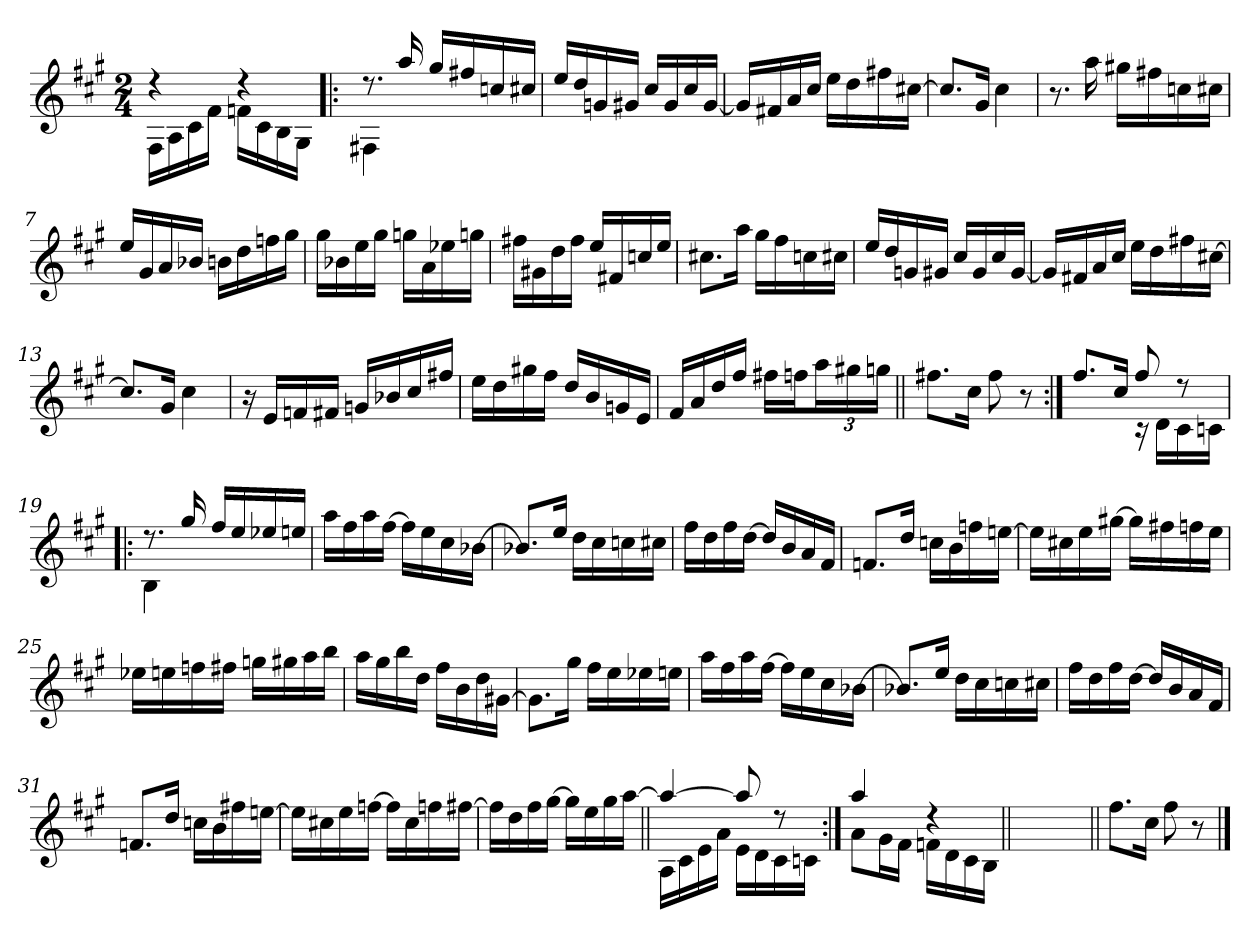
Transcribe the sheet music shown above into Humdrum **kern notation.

**kern
*part1
*staff1
*clefG2
*k[f#c#g#]
*A:
*M2/4
=1
*^
4rdd	16F#\LL
.	16A\
.	16c#\
.	16f#\JJ
4rdd	16fn\LL
.	16c#\
.	16B\
.	16G#\JJ
=2!|:	=2!|:
8.rdd	4F#X\
16aa/	.
16gg#/LL	4ryy
16ff#X/	.
16ccn/	.
16cc#X/JJ	.
*v	*v
=3
16ee/LL
16dd/
16gn/
16g#X/JJ
16cc#/LL
16g#/
16cc#/
[<16g#/JJ
=4
16g#/LL]
16f#X/
16a/
16cc#/JJ
16ee\LL
16dd\
16ff#X\
[>16cc#X\JJ
!!LO:LB:g=z
=5
8.cc#/L]
16g#/Jk
4cc#\
=6
8.r
16aa\
16gg#X\LL
16ff#X\
16ccn\
16cc#X\JJ
=7
16ee/LL
16g#/
16a/
16b-X/JJ
16bn\LL
16dd\
16ffn\
16gg#\JJ
=8
16gg#\LL
16b-X\
16ee\
16gg#\JJ
16ggn\LL
16a\
16ee-X\
16ggn\JJ
!!LO:LB:g=z
=9
16ff#X\LL
16g#X\
16dd\
16ff#\JJ
16ee/LL
16f#X/
16ccn/
16ee/JJ
=10
8.cc#X\L
16aa\Jk
16gg#\LL
16ff#\
16ccn\
16cc#X\JJ
=11
16ee/LL
16dd/
16gn/
16g#X/JJ
16cc#/LL
16g#/
16cc#/
[<16g#/JJ
=12
16g#/LL]
16f#X/
16a/
16cc#/JJ
16ee\LL
16dd\
16ff#X\
[>16cc#X\JJ
!!LO:LB:g=z
=13
8.cc#/L]
16g#/Jk
4cc#\
=14
16r
16e/LL
16fn/
16f#X/JJ
16gn/LL
16b-X/
16cc#/
16ff#X/JJ
=15
16ee\LL
16dd\
16gg#X\
16ff#\JJ
16dd/LL
16b/
16gn/
16e/JJ
=16
16f#/LL
16a/
16dd/
16ff#/JJ
16ff#X\LL
16ffn\J
24aa\L
24gg#X\
24ggn\JJ
!!LO:LB:g=z
=17||
8.ff#X\L
16cc#\Jk
8ff#\
8r
=18:|!
*^
8.ff#/L	4ryy
16cc#/Jk	.
8ff#/	16rc
.	16d\LL
8rdd	16c#\
.	16cn\JJ
=19!|:	=19!|:
8.rdd	4B\
16gg#/	.
16ff#/LL	4ryy
16ee/	.
16ee-X/	.
16een/JJ	.
*v	*v
=20
16aa\LL
16ff#\
16aa\
[>16ff#\JJ
16ff#\LL]
16ee\
16cc#\
[<16b-X\JJ
!!LO:LB:g=z
=21
8.b-X/L]
16ee/Jk
16dd\LL
16cc#\
16ccn\
16cc#X\JJ
=22
16ff#\LL
16dd\
16ff#\
[>16dd\JJ
16dd/LL]
16b/
16a/
16f#/JJ
=23
8.fn/L
16dd/Jk
16ccn\LL
16b\
16ffn\
[>16een\JJ
=24
16ee\LL]
16cc#X\
16ee\
[>16gg#X\JJ
16gg#\LL]
16ff#X\
16ffn\
16ee\JJ
!!LO:LB:g=z
=25
16ee-X\LL
16een\
16ffn\
16ff#X\JJ
16ggn\LL
16gg#X\
16aa\
16bb\JJ
=26
16aa\LL
16gg#\
16bb\
16dd\JJ
16ff#\LL
16b\
16dd\
[<16g#X\JJ
=27
8.g#\L]
16gg#\Jk
16ff#\LL
16ee\
16ee-X\
16een\JJ
=28
16aa\LL
16ff#\
16aa\
[>16ff#\JJ
16ff#\LL]
16ee\
16cc#\
[<16b-X\JJ
!!LO:LB:g=z
=29
8.b-X/L]
16ee/Jk
16dd\LL
16cc#\
16ccn\
16cc#X\JJ
=30
16ff#\LL
16dd\
16ff#\
[>16dd\JJ
16dd/LL]
16b/
16a/
16f#/JJ
=31
8.fn/L
16dd/Jk
16ccn\LL
16b\
16ff#X\
[>16een\JJ
=32
16ee\LL]
16cc#X\
16ee\
[16ffn\JJ
16ffn\LL]
16cc#\
16ffn\
[>16ff#X\JJ
!!LO:LB:g=z
=33
16ff#\LL]
16dd\
16ff#\
[>16gg#\JJ
16gg#\LL]
16ee\
16gg#\
[>16aa\JJ
=34||
*^
4aa/_	16A\LL
.	16c#\
.	16e\
.	16a\JJ
8aa/]	16e\LL
.	16d\
8rdd	16c#\
.	16cn\JJ
=35:|!	=35:|!
4aa/	8a\L
.	16g#\L
.	16f#\JJ
4rdd	16fn\LL
.	16d\
.	16c#\
.	16B\JJ
*v	*v
=36||
2ryy
=37||
8.ff#\L
16cc#\Jk
8ff#\
8r
==
*-
